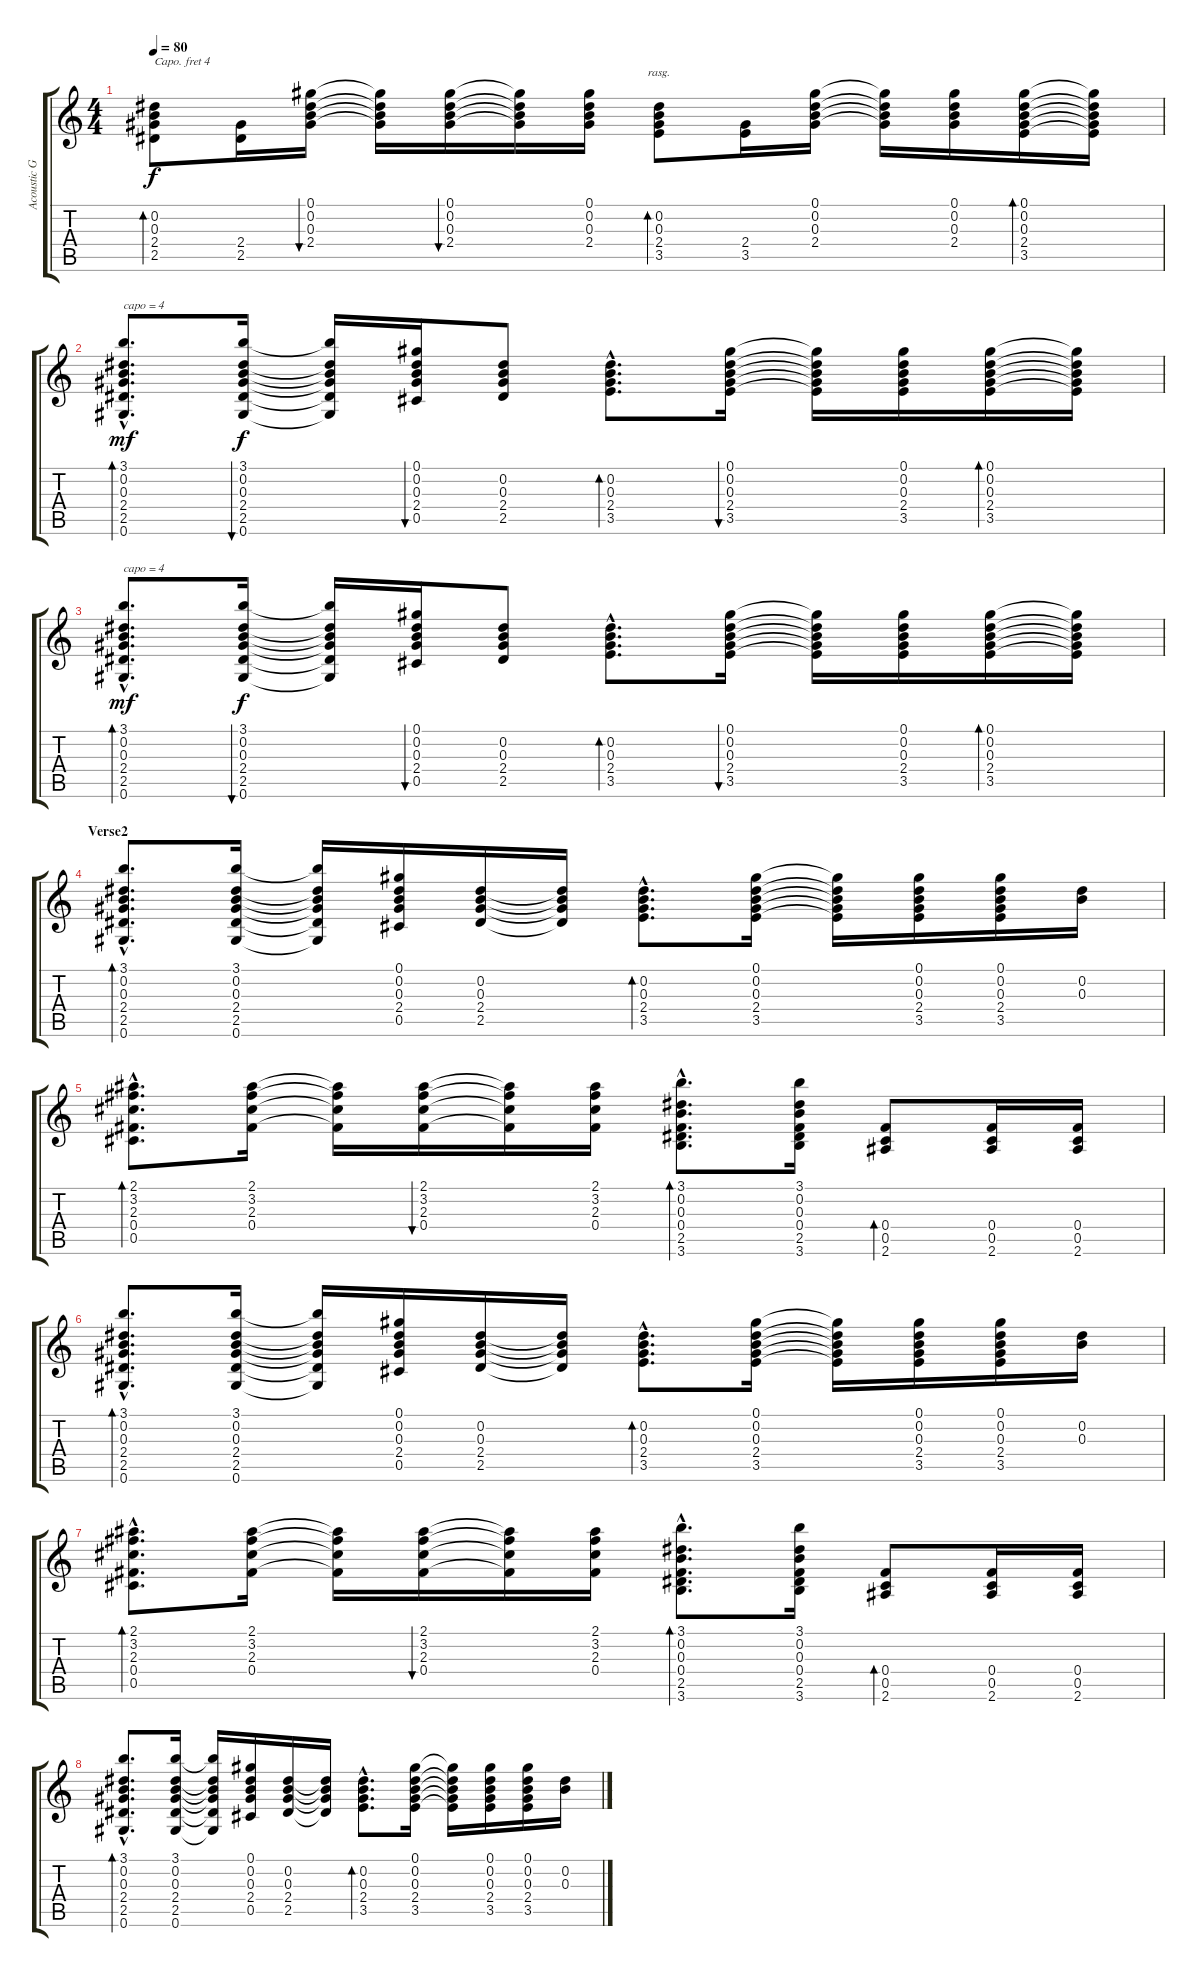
\track ("Acoustic Guitar" "Acoustic G") {instrument acousticguitarsteel}
\staff {score tabs}
\capo 4
\tuning (E4 B3 G3 D3 A2 E2) {hide}
\ts (4 4)
\tempo 80
\clef g2
\ks c
(0.2 0.3 2.4 2.5).8{bd 60 dy f} (2.4 2.5).16 (0.1 0.2 0.3 2.4).16{bu 60} (0.1{t} 0.2{t} 0.3{t} 2.4{t}).16 (0.1 0.2 0.3 2.4).16{bu 60} (0.1{t} 0.2{t} 0.3{t} 2.4{t}).16 (0.1 0.2 0.3 2.4).16 (0.2 0.3 2.4 3.5).8{bd 60 rasg ii} (2.4 3.5).16 (0.1 0.2 0.3 2.4).16 (0.1{t} 0.2{t} 0.3{t} 2.4{t}).16 (0.1 0.2 0.3 2.4).16 (0.1 0.2 0.3 2.4 3.5).16{bd 60} (0.1{t} 0.2{t} 0.3{t} 2.4{t} 3.5{t}).16 |
(3.1{hac} 0.2{hac} 0.3{hac} 2.4{hac} 2.5{hac} 0.6{hac}).8{d bd 60 txt "capo = 4" dy mf} (3.1 0.2 0.3 2.4 2.5 0.6).16{bu 60 dy f} (3.1{t} 0.2{t} 0.3{t} 2.4{t} 2.5{t} 0.6{t}).16 (0.1 0.2 0.3 2.4 0.5).16{bu 60} (0.2 0.3 2.4 2.5).8 (0.2{hac} 0.3{hac} 2.4{hac} 3.5{hac}).8{d bd 60} (0.1 0.2 0.3 2.4 3.5).16{bu 60} (0.1{t} 0.2{t} 0.3{t} 2.4{t} 3.5{t}).16 (0.1 0.2 0.3 2.4 3.5).16 (0.1 0.2 0.3 2.4 3.5).16{bd 60} (0.1{t} 0.2{t} 0.3{t} 2.4{t} 3.5{t}).16 |
(3.1{hac} 0.2{hac} 0.3{hac} 2.4{hac} 2.5{hac} 0.6{hac}).8{d bd 60 txt "capo = 4" dy mf} (3.1 0.2 0.3 2.4 2.5 0.6).16{bu 60 dy f} (3.1{t} 0.2{t} 0.3{t} 2.4{t} 2.5{t} 0.6{t}).16 (0.1 0.2 0.3 2.4 0.5).16{bu 60} (0.2 0.3 2.4 2.5).8 (0.2{hac} 0.3{hac} 2.4{hac} 3.5{hac}).8{d bd 60} (0.1 0.2 0.3 2.4 3.5).16{bu 60} (0.1{t} 0.2{t} 0.3{t} 2.4{t} 3.5{t}).16 (0.1 0.2 0.3 2.4 3.5).16 (0.1 0.2 0.3 2.4 3.5).16{bd 60} (0.1{t} 0.2{t} 0.3{t} 2.4{t} 3.5{t}).16 |
\section ("" "Verse2")
(3.1{hac} 0.2{hac} 0.3{hac} 2.4{hac} 2.5{hac} 0.6{hac}).8{d bd 60} (3.1 0.2 0.3 2.4 2.5 0.6).16 (3.1{t} 0.2{t} 0.3{t} 2.4{t} 2.5{t} 0.6{t}).16 (0.1 0.2 0.3 2.4 0.5).16 (0.2 0.3 2.4 2.5).16 (0.2{t} 0.3{t} 2.4{t} 2.5{t}).16 (0.2{hac} 0.3{hac} 2.4{hac} 3.5{hac}).8{d bd 60} (0.1 0.2 0.3 2.4 3.5).16 (0.1{t} 0.2{t} 0.3{t} 2.4{t} 3.5{t}).16 (0.1 0.2 0.3 2.4 3.5).16 (0.1 0.2 0.3 2.4 3.5).16 (0.2 0.3).16 |
(2.1{hac} 3.2{hac} 2.3{hac} 0.4{hac} 0.5{hac}).8{d bd 60} (2.1 3.2 2.3 0.4).16 (2.1{t} 3.2{t} 2.3{t} 0.4{t}).16 (2.1 3.2 2.3 0.4).16{bu 60} (2.1{t} 3.2{t} 2.3{t} 0.4{t}).16 (2.1 3.2 2.3 0.4).16 (3.1{hac} 0.2{hac} 0.3{hac} 0.4{hac} 2.5{hac} 3.6{hac}).8{d bd 60} (3.1 0.2 0.3 0.4 2.5 3.6).16 (0.4 0.5 2.6).8{bd 60} (0.4 0.5 2.6).16 (0.4 0.5 2.6).16 |
(3.1{hac} 0.2{hac} 0.3{hac} 2.4{hac} 2.5{hac} 0.6{hac}).8{d bd 60} (3.1 0.2 0.3 2.4 2.5 0.6).16 (3.1{t} 0.2{t} 0.3{t} 2.4{t} 2.5{t} 0.6{t}).16 (0.1 0.2 0.3 2.4 0.5).16 (0.2 0.3 2.4 2.5).16 (0.2{t} 0.3{t} 2.4{t} 2.5{t}).16 (0.2{hac} 0.3{hac} 2.4{hac} 3.5{hac}).8{d bd 60} (0.1 0.2 0.3 2.4 3.5).16 (0.1{t} 0.2{t} 0.3{t} 2.4{t} 3.5{t}).16 (0.1 0.2 0.3 2.4 3.5).16 (0.1 0.2 0.3 2.4 3.5).16 (0.2 0.3).16 |
(2.1{hac} 3.2{hac} 2.3{hac} 0.4{hac} 0.5{hac}).8{d bd 60} (2.1 3.2 2.3 0.4).16 (2.1{t} 3.2{t} 2.3{t} 0.4{t}).16 (2.1 3.2 2.3 0.4).16{bu 60} (2.1{t} 3.2{t} 2.3{t} 0.4{t}).16 (2.1 3.2 2.3 0.4).16 (3.1{hac} 0.2{hac} 0.3{hac} 0.4{hac} 2.5{hac} 3.6{hac}).8{d bd 60} (3.1 0.2 0.3 0.4 2.5 3.6).16 (0.4 0.5 2.6).8{bd 60} (0.4 0.5 2.6).16 (0.4 0.5 2.6).16 |
(3.1{hac} 0.2{hac} 0.3{hac} 2.4{hac} 2.5{hac} 0.6{hac}).8{d bd 60} (3.1 0.2 0.3 2.4 2.5 0.6).16 (3.1{t} 0.2{t} 0.3{t} 2.4{t} 2.5{t} 0.6{t}).16 (0.1 0.2 0.3 2.4 0.5).16 (0.2 0.3 2.4 2.5).16 (0.2{t} 0.3{t} 2.4{t} 2.5{t}).16 (0.2{hac} 0.3{hac} 2.4{hac} 3.5{hac}).8{d bd 60} (0.1 0.2 0.3 2.4 3.5).16 (0.1{t} 0.2{t} 0.3{t} 2.4{t} 3.5{t}).16 (0.1 0.2 0.3 2.4 3.5).16 (0.1 0.2 0.3 2.4 3.5).16 (0.2 0.3).16
